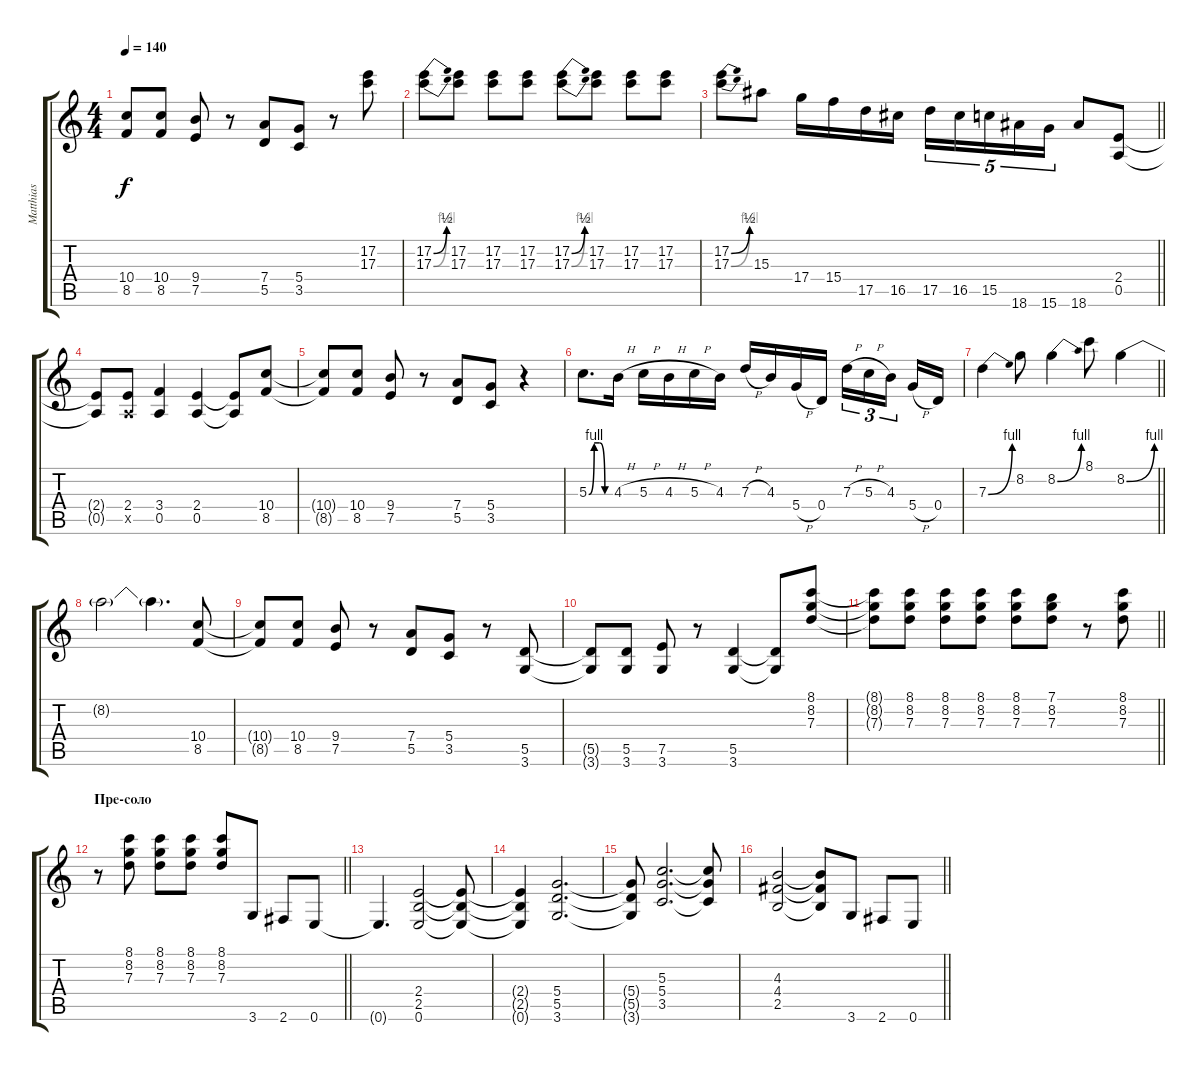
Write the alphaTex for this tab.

\track ("Matthias" "Matthias") {instrument overdrivenguitar}
\staff {score tabs}
\tuning (E4 B3 G3 D3 A2 E2) {hide}
\ts (4 4)
\tempo 140
\clef g2
\ks c
(10.4{t} 8.5{t}).8{dy f} (10.4 8.5).8 (9.4 7.5).8 r.8 (7.4 5.5).8 (5.4 3.5).8 r.8 (17.2 17.3).8 |
(17.2{be (bend 0 0 60 2)} 17.3{be (bend 0 0 60 4)}).8 (17.2 17.3).8 (17.2 17.3).8 (17.2 17.3).8 (17.2{be (bend 0 0 60 2)} 17.3{be (bend 0 0 60 4)}).8 (17.2 17.3).8 (17.2 17.3).8 (17.2 17.3).8 |
\barLineRight lightlight
(17.2{be (bend 0 0 60 2)} 17.3{be (bend 0 0 60 4)}).8 15.3.8 17.4.16 15.4.16 17.5.16 16.5.16 17.5.16{tu (5 4)} 16.5.16{tu (5 4)} 15.5.16{tu (5 4)} 18.6.16{tu (5 4)} 15.6.16{tu (5 4)} 18.6.8 (2.4 0.5).8 |
(2.4{t} 0.5{t}).8 (2.4 0.5{x}).8 (3.4 0.5).4 (2.4 0.5).4 (2.4{t} 0.5{t}).8 (10.4 8.5).8 |
(10.4{t} 8.5{t}).8 (10.4 8.5).8 (9.4 7.5).8 r.8 (7.4 5.5).8 (5.4 3.5).8 r.4 |
5.3{be (custom 0 0 15 4 30 4 45 0 60 0)}.8{d} 4.3{h}.16 5.3{h}.16 4.3{h}.16 5.3{h}.16 4.3.16 7.3{h}.16 4.3.16 5.4{h}.16 0.4.16 7.3{h}.16{tu (3 2)} 5.3{h}.16{tu (3 2)} 4.3.16{tu (3 2) beam splitsecondary} 5.4{h}.16 0.4.16 |
\barLineRight lightlight
7.3{be (bend 0 0 60 4)}.4 8.2.8 8.2{be (bend 0 0 60 4)}.4 8.1.8 8.2{be (bend 0 0 60 4)}.4 |
8.2{t}.2 8.2{t}.4{d} (10.4 8.5).8 |
(10.4{t} 8.5{t}).8 (10.4 8.5).8 (9.4 7.5).8 r.8 (7.4 5.5).8 (5.4 3.5).8 r.8 (5.5 3.6).8 |
(5.5{t} 3.6{t}).8 (5.5 3.6).8 (7.5 3.6).8 r.8 (5.5 3.6).4 (5.5{t} 3.6{t}).8 (8.1 8.2 7.3).8 |
\barLineRight lightlight
(8.1{t} 8.2{t} 7.3{t}).8 (8.1 8.2 7.3).8 (8.1 8.2 7.3).8 (8.1 8.2 7.3).8 (8.1 8.2 7.3).8 (7.1 8.2 7.3).8 r.8 (8.1 8.2 7.3).8 |
\section ("" "Пре-соло")
\barLineRight lightlight
r.8 (8.1 8.2 7.3).8 (8.1 8.2 7.3).8 (8.1 8.2 7.3).8 (8.1 8.2 7.3).8 3.6.8 2.6.8 0.6.8 |
0.6{t}.4{d} (2.4 2.5 0.6).2 (2.4{t} 2.5{t} 0.6{t}).8 |
(2.4{t} 2.5{t} 0.6{t}).4 (5.4 5.5 3.6).2{d} |
(5.4{t} 5.5{t} 3.6{t}).8 (5.3 5.4 3.5).2{d} (5.3{t} 5.4{t} 3.5{t}).8 |
\barLineRight lightlight
(4.3 4.4 2.5).2 (4.3{t} 4.4{t} 2.5{t}).8 3.6.8 2.6.8 0.6.8
